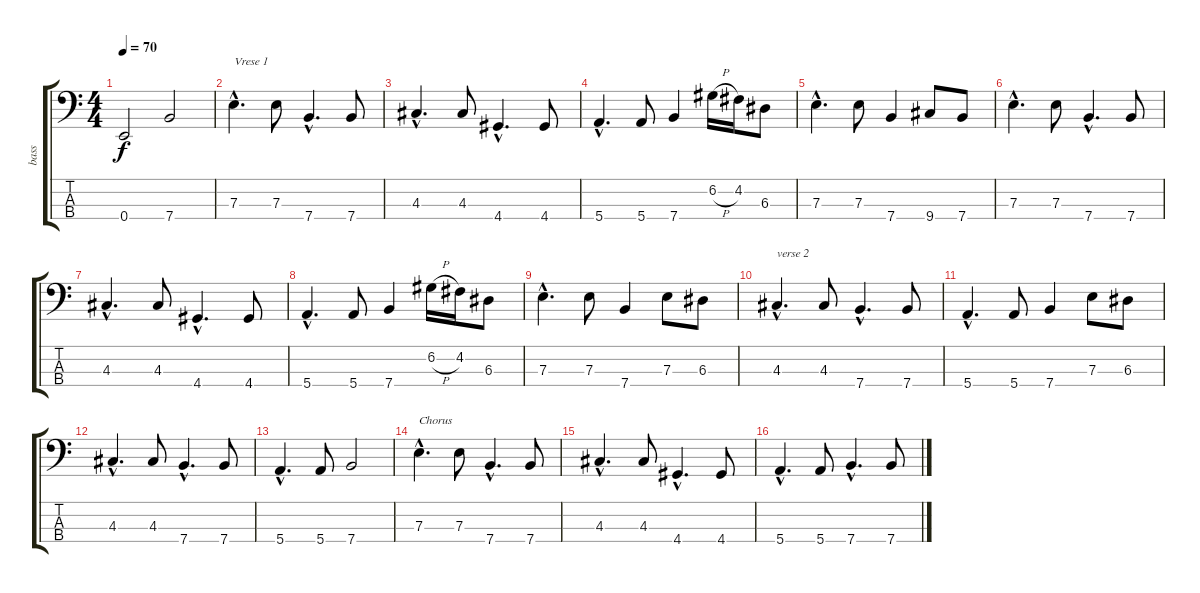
\track ("bass" "bass") {instrument fretlessbass}
\staff {score tabs}
\tuning (G2 D2 A1 E1) {hide}
\ts (4 4)
\tempo 70
\clef f4
\ks c
0.4.2{dy f} 7.4.2 |
7.3{hac}.4{d txt "Vrese 1"} 7.3.8 7.4{hac}.4{d} 7.4.8 |
4.3{hac}.4{d} 4.3.8 4.4{hac}.4{d} 4.4.8 |
5.4{hac}.4{d} 5.4.8 7.4.4 6.2{h}.16 4.2.16 6.3.8 |
7.3{hac}.4{d} 7.3.8 7.4.4 9.4.8 7.4.8 |
7.3{hac}.4{d} 7.3.8 7.4{hac}.4{d} 7.4.8 |
4.3{hac}.4{d} 4.3.8 4.4{hac}.4{d} 4.4.8 |
5.4{hac}.4{d} 5.4.8 7.4.4 6.2{h}.16 4.2.16 6.3.8 |
7.3{hac}.4{d} 7.3.8 7.4.4 7.3.8 6.3.8 |
4.3{hac}.4{d txt "verse 2"} 4.3.8 7.4{hac}.4{d} 7.4.8 |
5.4{hac}.4{d} 5.4.8 7.4.4 7.3.8 6.3.8 |
4.3{hac}.4{d} 4.3.8 7.4{hac}.4{d} 7.4.8 |
5.4{hac}.4{d} 5.4.8 7.4.2 |
7.3{hac}.4{d txt "Chorus"} 7.3.8 7.4{hac}.4{d} 7.4.8 |
4.3{hac}.4{d} 4.3.8 4.4{hac}.4{d} 4.4.8 |
5.4{hac}.4{d} 5.4.8 7.4{hac}.4{d} 7.4.8
